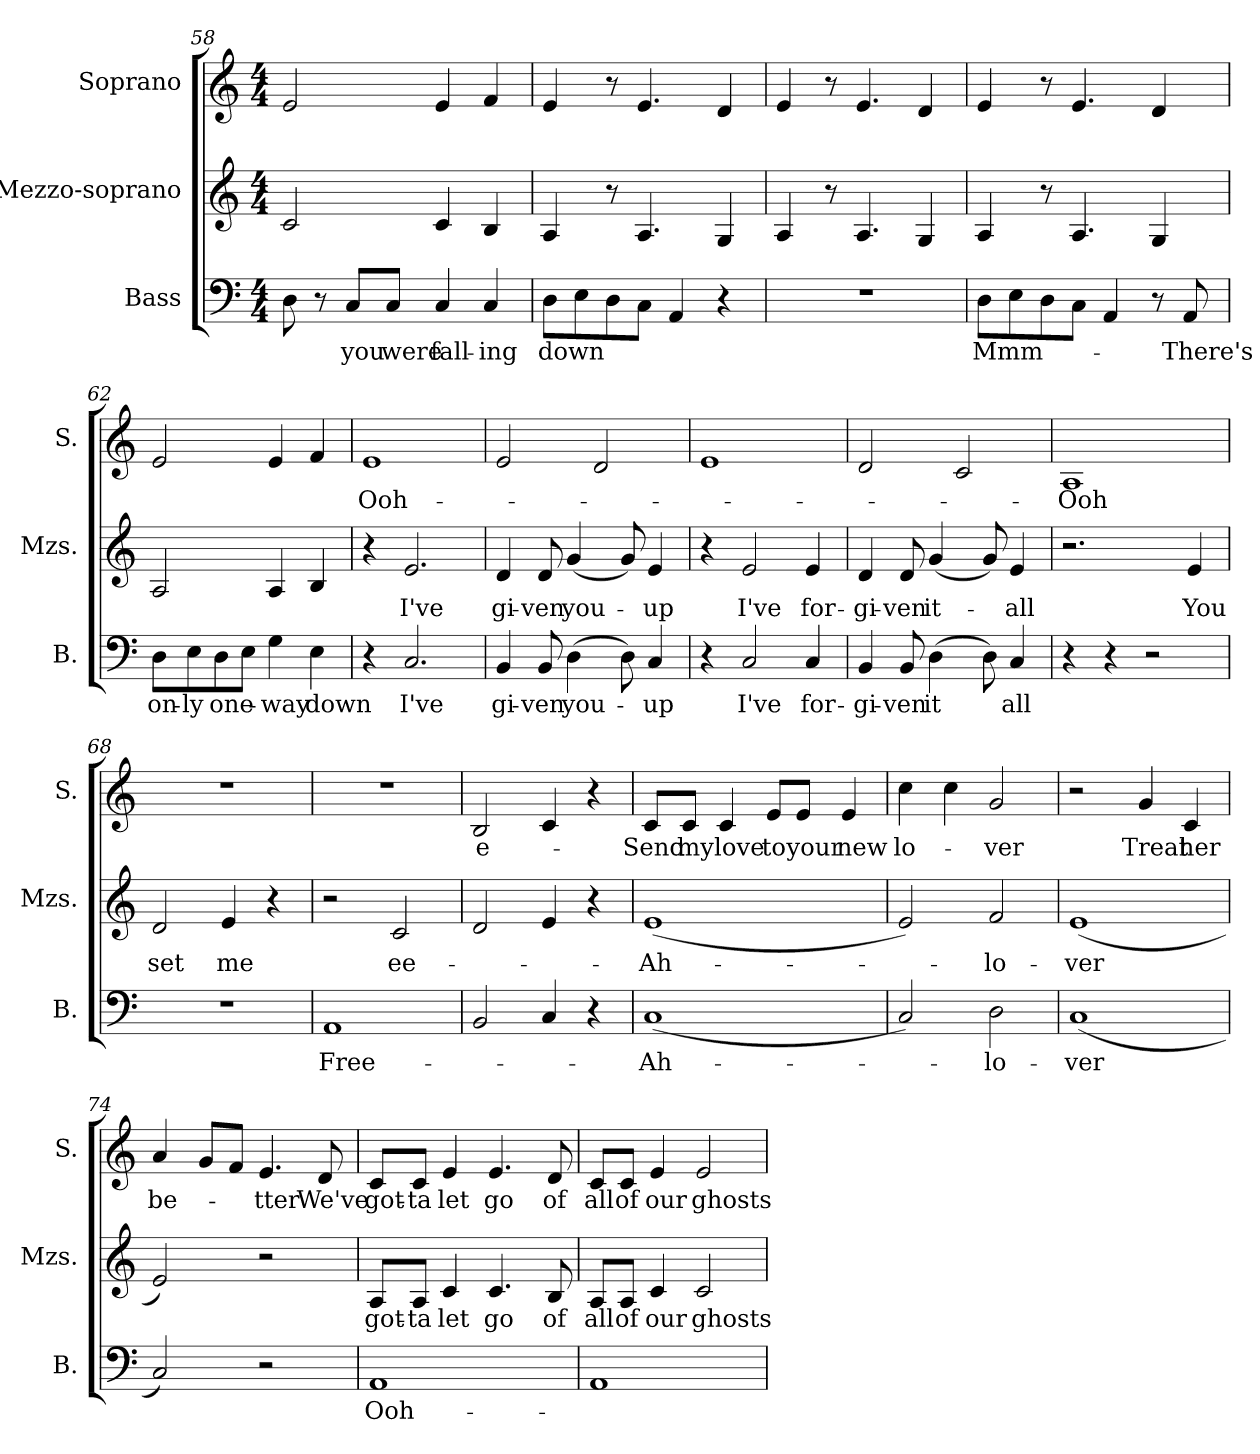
**kern	**text	**kern	**text	**kern	**text
*part3	*part3	*part2	*part2	*part1	*part1
*staff3	*staff3	*staff2	*staff2	*staff1	*staff1
*I"Bass	*	*I"Mezzo-soprano	*	*I"Soprano	*
*I'B.	*	*I'Mzs.	*	*I'S.	*
*clefF4	*	*clefG2	*	*clefG2	*
*k[]	*	*k[]	*	*k[]	*
*M4/4	*	*M4/4	*	*M4/4	*
=58	=58	=58	=58	=58	=58
8D\	.	2c/	.	2e/	.
8r	.	.	.	.	.
8C/L	you	.	.	.	.
8C/J	were	.	.	.	.
4C/	fall-	4c/	.	4e/	.
4C/	-ing	4B/	.	4f/	.
=59	=59	=59	=59	=59	=59
8D\L	down	4A/	.	4e/	.
8E\	.	.	.	.	.
8D\	.	8r	.	8r	.
8C\J	.	4.A/	.	4.e/	.
4AA/	.	.	.	.	.
4r	.	4G/	.	4d/	.
!!LO:PB:g=z
=60	=60	=60	=60	=60	=60
1r	.	4A/	.	4e/	.
.	.	8r	.	8r	.
.	.	4.A/	.	4.e/	.
.	.	4G/	.	4d/	.
=61	=61	=61	=61	=61	=61
8D\L	Mmm-	4A/	.	4e/	.
8E\	.	.	.	.	.
8D\	.	8r	.	8r	.
8C\J	.	4.A/	.	4.e/	.
4AA/	.	.	.	.	.
8r	.	4G/	.	4d/	.
8AA/	There's	.	.	.	.
=62	=62	=62	=62	=62	=62
8D\L	on-	2A/	.	2e/	.
8E\	-ly	.	.	.	.
8D\	one-	.	.	.	.
8E\J	.	.	.	.	.
4G\	-way	4A/	.	4e/	.
4E\	down	4B/	.	4f/	.
=63	=63	=63	=63	=63	=63
4r	.	4r	.	1e	Ooh-
2.C/	I've	2.e/	I've	.	.
=64	=64	=64	=64	=64	=64
4BB/	gi-	4d/	gi-	2e/	.
8BB/	-ven	8d/	-ven	.	.
(4D\	you-	(4g/	you-	.	.
.	.	.	.	2d/	.
8D\)	.	8g/)	.	.	.
4C/	up	4e/	up	.	.
!!LO:LB:g=z
=65	=65	=65	=65	=65	=65
4r	.	4r	.	1e	.
2C/	I've	2e/	I've	.	.
4C/	for-	4e/	for-	.	.
=66	=66	=66	=66	=66	=66
4BB/	-gi-	4d/	-gi-	2d/	.
8BB/	-ven	8d/	-ven	.	.
(4D\	it	(4g/	it-	.	.
.	.	.	.	2c/	.
8D\)	.	8g/)	.	.	.
4C/	all	4e/	-all	.	.
=67	=67	=67	=67	=67	=67
4r	.	2.r	.	1A	Ooh
4r	.	.	.	.	.
2r	.	.	.	.	.
.	.	4e/	You	.	.
=68	=68	=68	=68	=68	=68
1r	.	2d/	set	1r	.
.	.	4e/	me	.	.
.	.	4r	.	.	.
=69	=69	=69	=69	=69	=69
1AA	Free-	2r	.	1r	.
.	.	2c/	ee-	.	.
=70	=70	=70	=70	=70	=70
2BB/	.	2d/	.	2B/	e-
4C/	.	4e/	.	4c/	.
4r	.	4r	.	4r	.
=71	=71	=71	=71	=71	=71
(1C	Ah-	(1e	Ah-	8c/L	Send
.	.	.	.	8c/J	my
.	.	.	.	4c/	love
.	.	.	.	8e/L	to
.	.	.	.	8e/J	your
.	.	.	.	4e/	new
!!LO:LB:g=z
=72	=72	=72	=72	=72	=72
2C/)	.	2e/)	.	4cc\	lo-
.	.	.	.	4cc\	.
2D\	-lo-	2f/	lo-	2g/	ver
=73	=73	=73	=73	=73	=73
(1C	-ver	(1e	-ver	2r	.
.	.	.	.	4g/	Treat
.	.	.	.	4c/	her
=74	=74	=74	=74	=74	=74
2C/)	.	2e/)	.	4a/	be-
.	.	.	.	8g/L	.
.	.	.	.	8f/J	.
2r	.	2r	.	4.e/	tter
.	.	.	.	8d/	We've
=75	=75	=75	=75	=75	=75
1AA	Ooh-	8A/L	got-	8c/L	got-
.	.	8A/J	-ta	8c/J	-ta
.	.	4c/	let	4e/	let
.	.	4.c/	go	4.e/	go
.	.	8B/	of	8d/	of
=76	=76	=76	=76	=76	=76
1AA	.	8A/L	all	8c/L	all
.	.	8A/J	of	8c/J	of
.	.	4c/	our	4e/	our
.	.	2c/	ghosts	2e/	ghosts
=	=	=	=	=	=
*-	*-	*-	*-	*-	*-
